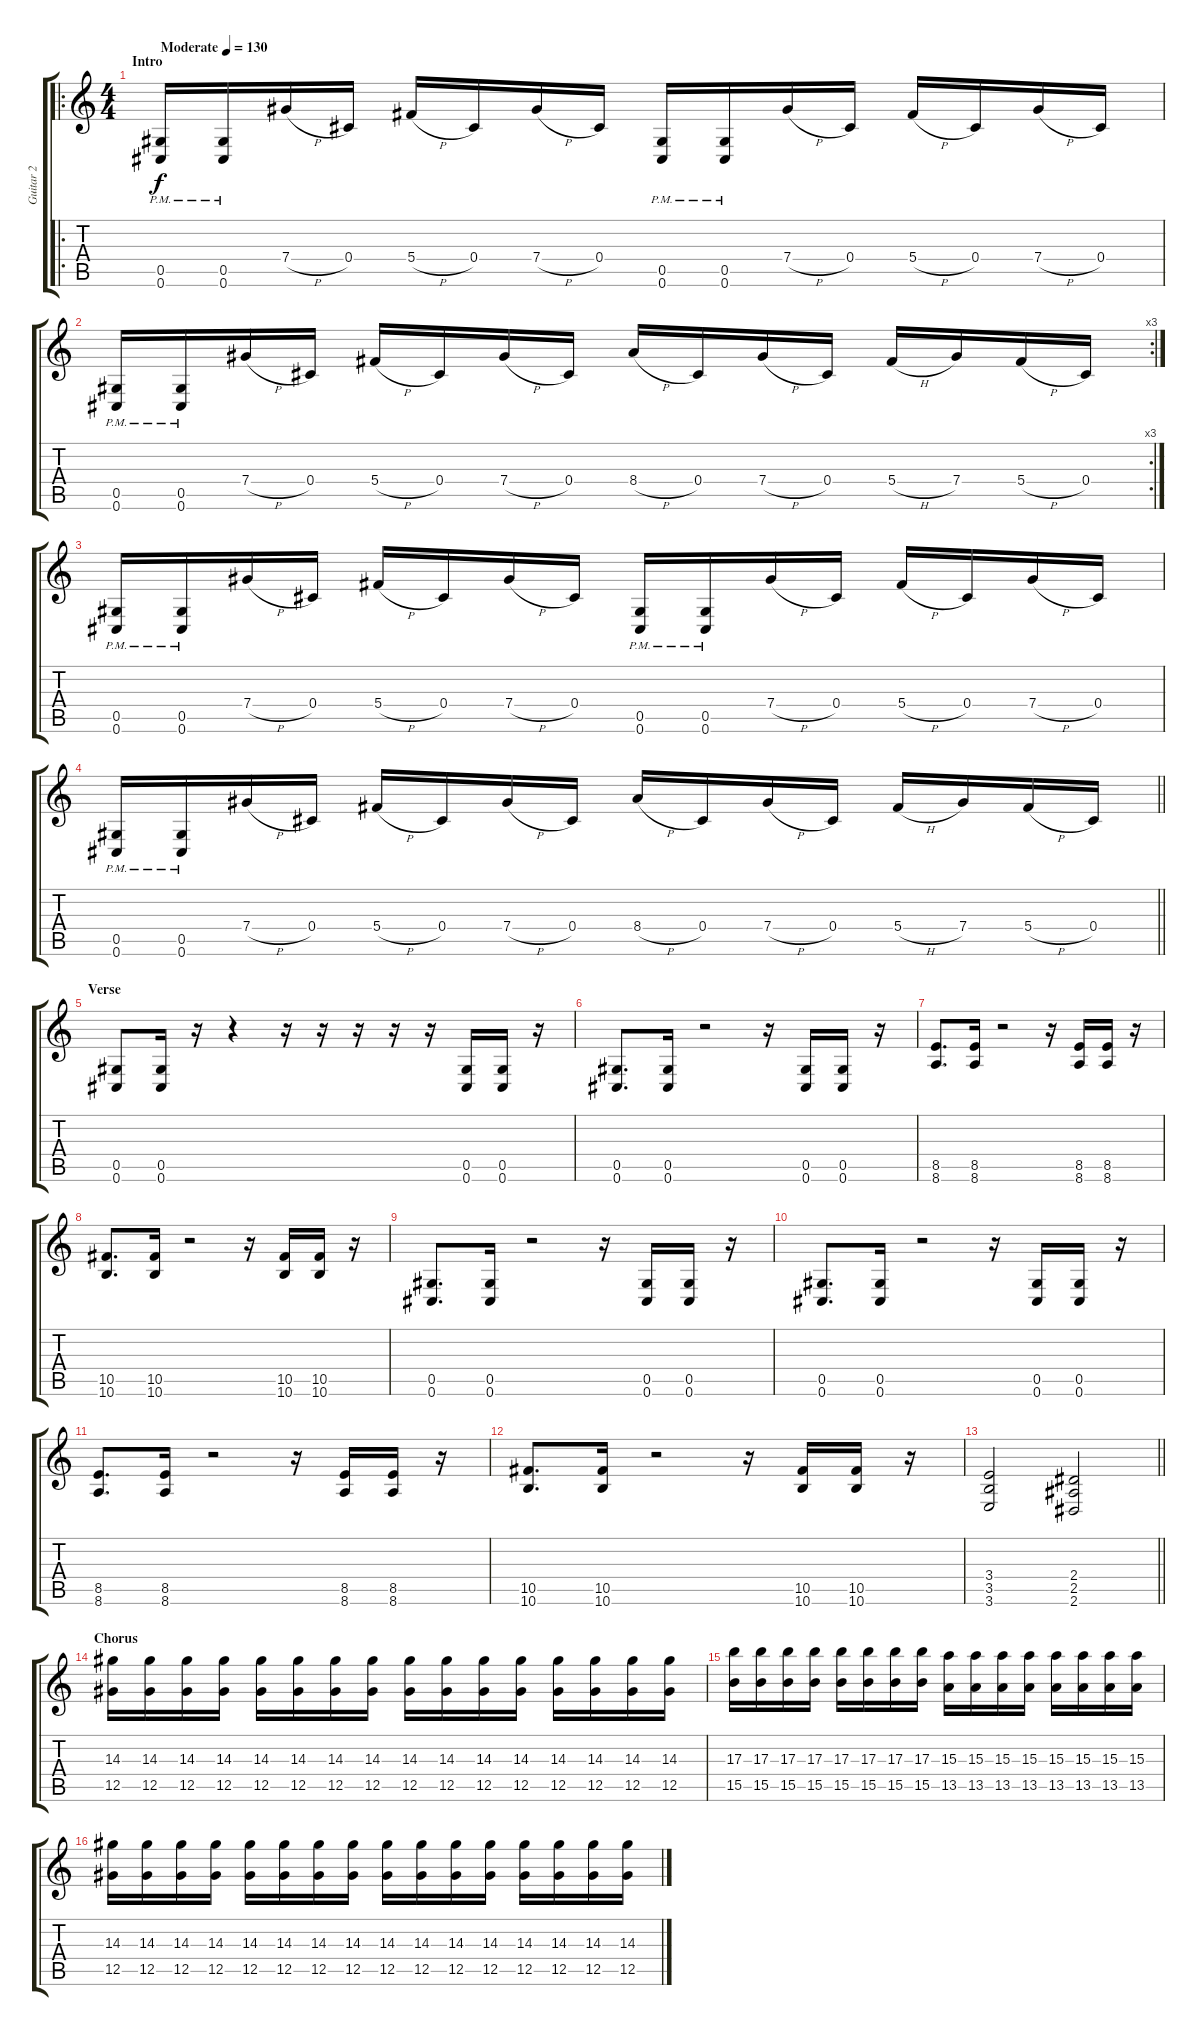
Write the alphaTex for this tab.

\track ("Guitar 2" "Guitar 2") {instrument distortionguitar}
\staff {score tabs}
\tuning (Eb4 Bb3 Gb3 Db3 Ab2 Db2) {hide}
\ro
\ts (4 4)
\section ("" "Intro")
\tempo (130 "Moderate")
\clef g2
\ks c
(0.5{pm} 0.6{pm}).16{dy f instrument distortionguitar} (0.5{pm} 0.6{pm}).16 7.4{h}.16 0.4.16 5.4{h}.16 0.4.16 7.4{h}.16 0.4.16 (0.5{pm} 0.6{pm}).16 (0.5{pm} 0.6{pm}).16 7.4{h}.16 0.4.16 5.4{h}.16 0.4.16 7.4{h}.16 0.4.16 |
\rc 3
(0.5{pm} 0.6{pm}).16 (0.5{pm} 0.6{pm}).16 7.4{h}.16 0.4.16 5.4{h}.16 0.4.16 7.4{h}.16 0.4.16 8.4{h}.16 0.4.16 7.4{h}.16 0.4.16 5.4{h}.16 7.4.16 5.4{h}.16 0.4.16 |
(0.5{pm} 0.6{pm}).16 (0.5{pm} 0.6{pm}).16 7.4{h}.16 0.4.16 5.4{h}.16 0.4.16 7.4{h}.16 0.4.16 (0.5{pm} 0.6{pm}).16 (0.5{pm} 0.6{pm}).16 7.4{h}.16 0.4.16 5.4{h}.16 0.4.16 7.4{h}.16 0.4.16 |
\barLineRight lightlight
(0.5{pm} 0.6{pm}).16 (0.5{pm} 0.6{pm}).16 7.4{h}.16 0.4.16 5.4{h}.16 0.4.16 7.4{h}.16 0.4.16 8.4{h}.16 0.4.16 7.4{h}.16 0.4.16 5.4{h}.16 7.4.16 5.4{h}.16 0.4.16 |
\section ("" "Verse")
(0.5 0.6).8 (0.5 0.6).16 r.16 r.4 r.16 r.16 r.16 r.16 r.16 (0.5 0.6).16 (0.5 0.6).16 r.16 |
(0.5 0.6).8{d} (0.5 0.6).16 r.2 r.16 (0.5 0.6).16 (0.5 0.6).16 r.16 |
(8.5 8.6).8{d} (8.5 8.6).16 r.2 r.16 (8.5 8.6).16 (8.5 8.6).16 r.16 |
(10.5 10.6).8{d} (10.5 10.6).16 r.2 r.16 (10.5 10.6).16 (10.5 10.6).16 r.16 |
(0.5 0.6).8{d} (0.5 0.6).16 r.2 r.16 (0.5 0.6).16 (0.5 0.6).16 r.16 |
(0.5 0.6).8{d} (0.5 0.6).16 r.2 r.16 (0.5 0.6).16 (0.5 0.6).16 r.16 |
(8.5 8.6).8{d} (8.5 8.6).16 r.2 r.16 (8.5 8.6).16 (8.5 8.6).16 r.16 |
(10.5 10.6).8{d} (10.5 10.6).16 r.2 r.16 (10.5 10.6).16 (10.5 10.6).16 r.16 |
\barLineRight lightlight
(3.4 3.5 3.6).2 (2.4 2.5 2.6).2 |
\section ("" "Chorus")
(14.3 12.5).16 (14.3 12.5).16 (14.3 12.5).16 (14.3 12.5).16 (14.3 12.5).16 (14.3 12.5).16 (14.3 12.5).16 (14.3 12.5).16 (14.3 12.5).16 (14.3 12.5).16 (14.3 12.5).16 (14.3 12.5).16 (14.3 12.5).16 (14.3 12.5).16 (14.3 12.5).16 (14.3 12.5).16 |
(17.3 15.5).16 (17.3 15.5).16 (17.3 15.5).16 (17.3 15.5).16 (17.3 15.5).16 (17.3 15.5).16 (17.3 15.5).16 (17.3 15.5).16 (15.3 13.5).16 (15.3 13.5).16 (15.3 13.5).16 (15.3 13.5).16 (15.3 13.5).16 (15.3 13.5).16 (15.3 13.5).16 (15.3 13.5).16 |
(14.3 12.5).16 (14.3 12.5).16 (14.3 12.5).16 (14.3 12.5).16 (14.3 12.5).16 (14.3 12.5).16 (14.3 12.5).16 (14.3 12.5).16 (14.3 12.5).16 (14.3 12.5).16 (14.3 12.5).16 (14.3 12.5).16 (14.3 12.5).16 (14.3 12.5).16 (14.3 12.5).16 (14.3 12.5).16
